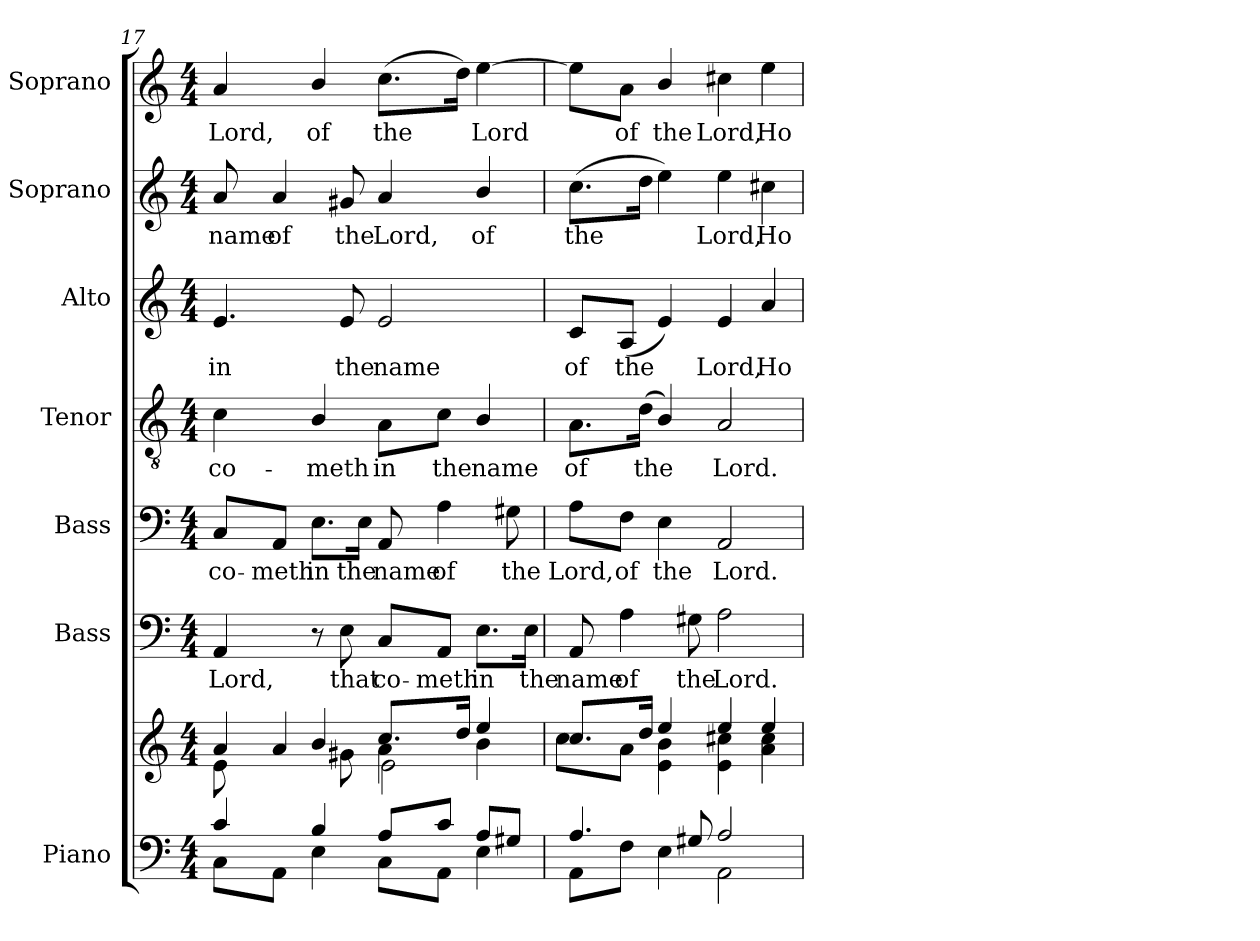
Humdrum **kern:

**kern	**kern	**kern	**text	**kern	**text	**kern	**text	**kern	**text	**kern	**text	**kern	**text
*part7	*part7	*part6	*part6	*part5	*part5	*part4	*part4	*part3	*part3	*part2	*part2	*part1	*part1
*staff8	*staff7	*staff6	*staff6	*staff5	*staff5	*staff4	*staff4	*staff3	*staff3	*staff2	*staff2	*staff1	*staff1
*I"Piano	*	*I"Bass	*	*I"Bass	*	*I"Tenor	*	*I"Alto	*	*I"Soprano	*	*I"Soprano	*
*	*	*	*	*I'B.	*	*I'T.	*	*I'A.	*	*	*	*I'S.	*
*clefF4	*clefG2	*clefF4	*	*clefF4	*	*clefGv2	*	*clefG2	*	*clefG2	*	*clefG2	*
*	*	*	*	*	*	*ITrd7c12	*	*	*	*	*	*	*
*k[]	*k[]	*k[]	*	*k[]	*	*k[]	*	*k[]	*	*k[]	*	*k[]	*
*C:	*C:	*C:	*	*C:	*	*C:	*	*C:	*	*C:	*	*C:	*
*M4/4	*M4/4	*M4/4	*	*M4/4	*	*M4/4	*	*M4/4	*	*M4/4	*	*M4/4	*
=17	=17	=17	=17	=17	=17	=17	=17	=17	=17	=17	=17	=17	=17
*^	*^	*	*	*	*	*	*	*	*	*	*	*	*
*	*	*	*^	*	*	*	*	*	*	*	*	*	*	*	*
!	!	!	!	!	!	!LO:LY:b:color=#000000	!	!	!	!	!	!	!	!	!	!
!	!	!	!	!	!	!	!	!LO:LY:b:color=#000000	!	!	!	!	!	!	!	!
!	!	!	!	!	!	!	!	!	!	!LO:LY:b:color=#000000	!	!	!	!	!	!
!	!	!	!	!	!	!	!	!	!	!	!	!LO:LY:b:color=#000000	!	!	!	!
!	!	!	!	!	!	!	!	!	!	!	!	!	!	!LO:LY:b:color=#000000	!	!
!	!	!	!	!	!	!	!	!	!	!	!	!	!	!	!	!LO:LY:b:color=#000000
4ci/	8Ci\L	4ai/	8ei\	2ryy	4AAi/	Lord,	8Ci/L	co-	4Ci\	co-	4.ei/	in	8ai/	name	4ai/	Lord,
!	!	!	!	!	!	!	!	!LO:LY:b:color=#000000	!	!	!	!	!	!	!	!
!	!	!	!	!	!	!	!	!	!	!	!	!	!	!LO:LY:b:color=#000000	!	!
.	8AAi\J	.	4ai/	.	.	.	8AAi/J	-meth	.	.	.	.	4ai/	of	.	.
!	!	!	!	!	!	!	!	!LO:LY:b:color=#000000	!	!	!	!	!	!	!	!
!	!	!	!	!	!	!	!	!	!	!LO:LY:b:color=#000000	!	!	!	!	!	!
!	!	!	!	!	!	!	!	!	!	!	!	!	!	!	!	!LO:LY:b:color=#000000
4Bi/	4Ei\	4bi/	.	.	8r	.	8.Ei\L	in	4BBi/	-meth	.	.	.	.	4bi/	of
!	!	!	!	!	!	!LO:LY:b:color=#000000	!	!	!	!	!	!	!	!	!	!
!	!	!	!	!	!	!	!	!	!	!	!	!LO:LY:b:color=#000000	!	!	!	!
!	!	!	!	!	!	!	!	!	!	!	!	!	!	!LO:LY:b:color=#000000	!	!
.	.	.	8g#Xi\	.	8Ei\	that	.	.	.	.	8ei/	the	8g#Xi/	the	.	.
!	!	!	!	!	!	!	!	!LO:LY:b:color=#000000	!	!	!	!	!	!	!	!
.	.	.	.	.	.	.	16Ei\Jk	the	.	.	.	.	.	.	.	.
!	!	!	!	!	!	!LO:LY:b:color=#000000	!	!	!	!	!	!	!	!	!	!
!	!	!	!	!	!	!	!	!LO:LY:b:color=#000000	!	!	!	!	!	!	!	!
!	!	!	!	!	!	!	!	!	!	!LO:LY:b:color=#000000	!	!	!	!	!	!
!	!	!	!	!	!	!	!	!	!	!	!	!LO:LY:b:color=#000000	!	!	!	!
!	!	!	!	!	!	!	!	!	!	!	!	!	!	!LO:LY:b:color=#000000	!	!
!	!	!	!	!	!	!	!	!	!	!	!	!	!	!	!	!LO:LY:b:color=#000000
8Ai/L	8Ci\L	8.cci/L	4ai\	2ei\	8Ci/L	co-	8AAi/	name	8AAi\L	in	2ei/	name	4ai/	Lord,	(8.cci\L	the
!	!	!	!	!	!	!LO:LY:b:color=#000000	!	!	!	!	!	!	!	!	!	!
!	!	!	!	!	!	!	!	!LO:LY:b:color=#000000	!	!	!	!	!	!	!	!
!	!	!	!	!	!	!	!	!	!	!LO:LY:b:color=#000000	!	!	!	!	!	!
8ci/J	8AAi\J	.	.	.	8AAi/J	-meth	4Ai\	of	8Ci\J	the	.	.	.	.	.	.
.	.	16ddi/Jk	.	.	.	.	.	.	.	.	.	.	.	.	16ddi\Jk)	.
!	!	!	!	!	!	!LO:LY:b:color=#000000	!	!	!	!	!	!	!	!	!	!
!	!	!	!	!	!	!	!	!	!	!LO:LY:b:color=#000000	!	!	!	!	!	!
!	!	!	!	!	!	!	!	!	!	!	!	!	!	!LO:LY:b:color=#000000	!	!
!	!	!	!	!	!	!	!	!	!	!	!	!	!	!	!	!LO:LY:b:color=#000000
8Ai/L	4Ei\	4eei/	4bi\	.	8.Ei\L	in	.	.	4BBi/	name	.	.	4bi/	of	[4eei\	Lord
!	!	!	!	!	!	!	!	!LO:LY:b:color=#000000	!	!	!	!	!	!	!	!
8G#Xi/J	.	.	.	.	.	.	8G#Xi\	the	.	.	.	.	.	.	.	.
!	!	!	!	!	!	!LO:LY:b:color=#000000	!	!	!	!	!	!	!	!	!	!
.	.	.	.	.	16Ei\Jk	the	.	.	.	.	.	.	.	.	.	.
*	*	*	*v	*v	*	*	*	*	*	*	*	*	*	*	*	*
=18	=18	=18	=18	=18	=18	=18	=18	=18	=18	=18	=18	=18	=18	=18	=18
!	!	!	!	!	!LO:LY:b:color=#000000	!	!	!	!	!	!	!	!	!	!
!	!	!	!	!	!	!	!LO:LY:b:color=#000000	!	!	!	!	!	!	!	!
!	!	!	!	!	!	!	!	!	!LO:LY:b:color=#000000	!	!	!	!	!	!
!	!	!	!	!	!	!	!	!	!	!	!LO:LY:b:color=#000000	!	!	!	!
!	!	!	!	!	!	!	!	!	!	!	!	!	!LO:LY:b:color=#000000	!	!
4.Ai/	8AAi\L	8.cci/L	8cci\L	8AAi/	name	8Ai\L	Lord,	8.AAi\L	of	8ci/L	of	(8.cci\L	the	8eei\L]	.
!	!	!	!	!	!LO:LY:b:color=#000000	!	!	!	!	!	!	!	!	!	!
!	!	!	!	!	!	!	!LO:LY:b:color=#000000	!	!	!	!	!	!	!	!
!	!	!	!	!	!	!	!	!	!	!	!LO:LY:b:color=#000000	!	!	!	!
!	!	!	!	!	!	!	!	!	!	!	!	!	!	!	!LO:LY:b:color=#000000
.	8Fi\J	.	8ai\J	4Ai\	of	8Fi\J	of	.	.	(8Ai/J	the	.	.	8ai\J	of
!	!	!	!	!	!	!	!	!	!LO:LY:b:color=#000000	!	!	!	!	!	!
.	.	16ddi/Jk	.	.	.	.	.	(16Di\Jk	the	.	.	16ddi\Jk	.	.	.
!	!	!	!	!	!	!	!LO:LY:b:color=#000000	!	!	!	!	!	!	!	!
!	!	!	!	!	!	!	!	!	!	!	!	!	!	!	!LO:LY:b:color=#000000
.	4Ei\	4eei/	4ei\ 4bi	.	.	4Ei\	the	4BBi/)	.	4ei/)	.	4eei\)	.	4bi/	the
!	!	!	!	!	!LO:LY:b:color=#000000	!	!	!	!	!	!	!	!	!	!
8G#Xi/	.	.	.	8G#Xi\	the	.	.	.	.	.	.	.	.	.	.
!	!	!	!	!	!LO:LY:b:color=#000000	!	!	!	!	!	!	!	!	!	!
!	!	!	!	!	!	!	!LO:LY:b:color=#000000	!	!	!	!	!	!	!	!
!	!	!	!	!	!	!	!	!	!LO:LY:b:color=#000000	!	!	!	!	!	!
!	!	!	!	!	!	!	!	!	!	!	!LO:LY:b:color=#000000	!	!	!	!
!	!	!	!	!	!	!	!	!	!	!	!	!	!LO:LY:b:color=#000000	!	!
!	!	!	!	!	!	!	!	!	!	!	!	!	!	!	!LO:LY:b:color=#000000
2Ai/	2AAi\	4eei/	4ei\ 4cc#Xi	2Ai\	Lord.	2AAi/	Lord.	2AAi/	Lord.	4ei/	Lord,	4eei\	Lord,	4cc#Xi\	Lord,
!	!	!	!	!	!	!	!	!	!	!	!LO:LY:b:color=#000000	!	!	!	!
!	!	!	!	!	!	!	!	!	!	!	!	!	!LO:LY:b:color=#000000	!	!
!	!	!	!	!	!	!	!	!	!	!	!	!	!	!	!LO:LY:b:color=#000000
.	.	4eei/	4ai\ 4cc#i	.	.	.	.	.	.	4ai/	Ho-	4cc#Xi\	Ho-	4eei\	Ho-
*v	*v	*	*	*	*	*	*	*	*	*	*	*	*	*	*
*	*v	*v	*	*	*	*	*	*	*	*	*	*	*	*
=	=	=	=	=	=	=	=	=	=	=	=	=	=
*-	*-	*-	*-	*-	*-	*-	*-	*-	*-	*-	*-	*-	*-
